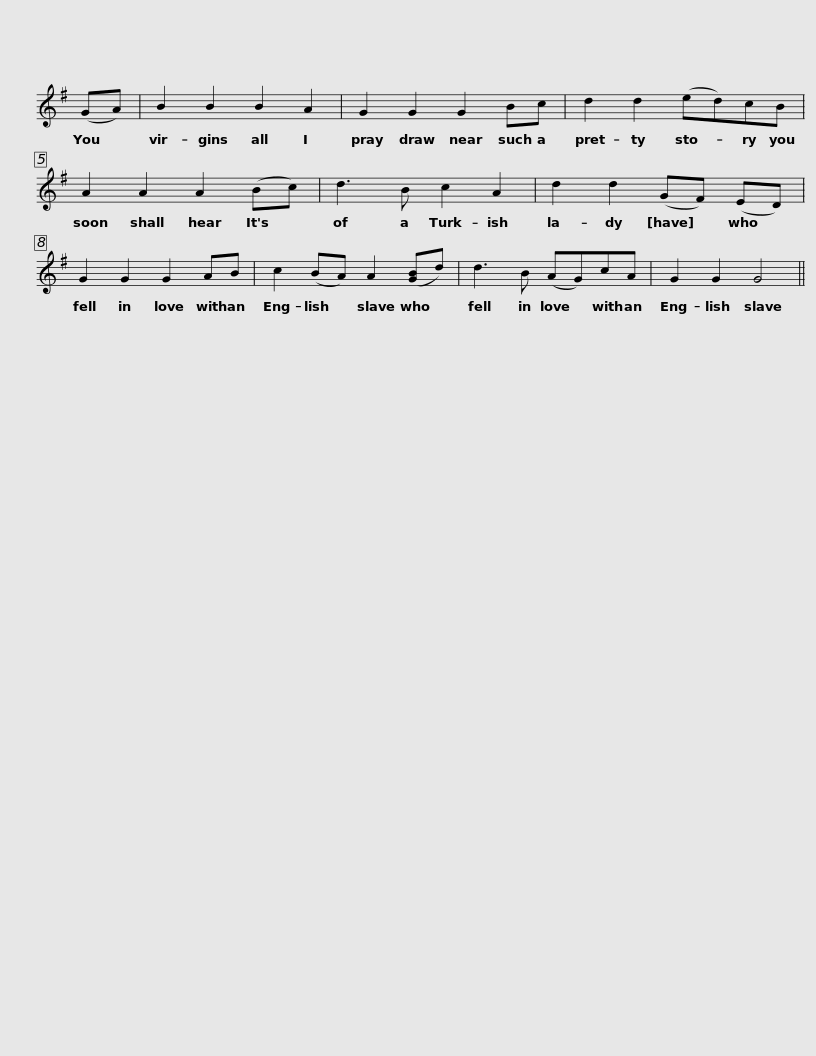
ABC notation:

X:1
L:1/8
M:none
I:linebreak $
K:G
V:1 treble
V:1
 (GA) | B2 B2 B2 A2 | G2 G2 G2 Bc | d2 d2 (ed)cB | A2 A2 A2 (Bc) | %5
 d3 B c2 A2 |$ d2 d2 (GF) (ED) | G2 G2 G2 AB | c2 (BA) A2 ([GB]d) | d3 B (AG)cA | %10
 G2 G2 G4 || %11
